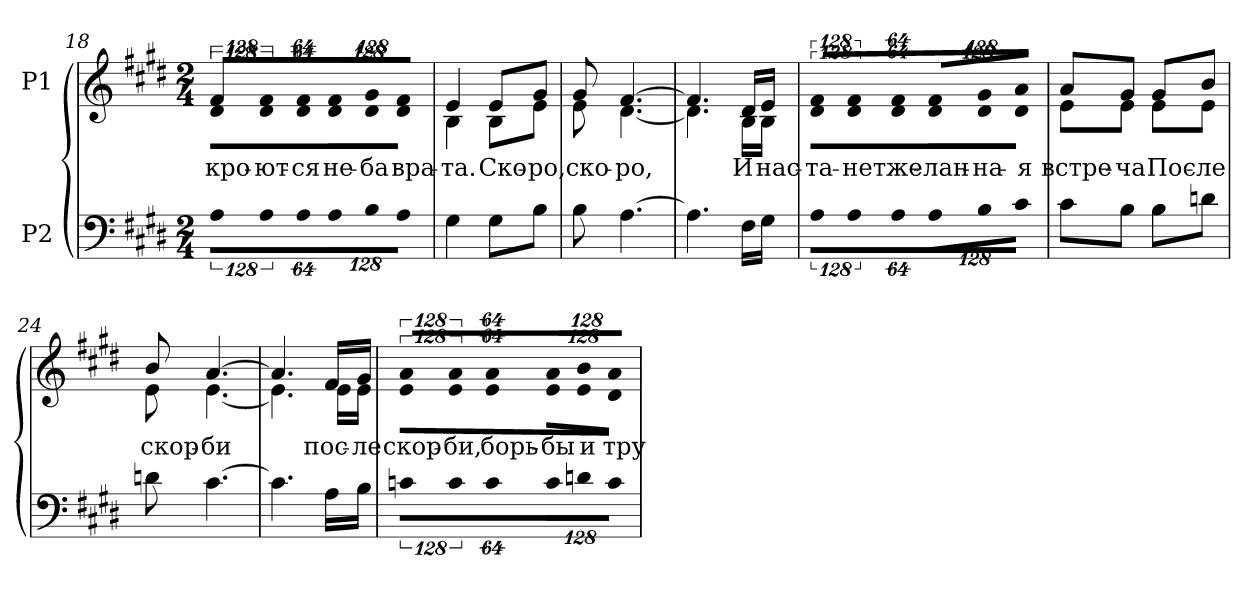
**kern	**kern	**text
*part2	*part1	*part1
*staff2	*staff1	*staff1
*I"P2	*I"P1	*
*clefF4	*clefG2	*
*k[f#c#g#d#]	*k[f#c#g#d#]	*
*E:	*E:	*
*M2/4	*M2/4	*
=18	=18	=18
!LO:N:vis=8	!LO:N:vis=8	!
*	*^	*
!	!	!LO:N:vis=8	!LO:LY:b:color=#000000
1024%85Ai\L	1024%85f#i/L	1024%85d#i\L	-кро-
!LO:N:vis=8	!LO:N:vis=8	!	!
!	!	!LO:N:vis=8	!LO:LY:b:color=#000000
1024%85Ai\	1024%85f#i/	1024%85d#i\	-ют-
!LO:N:vis=8	!LO:N:vis=8	!	!
!	!	!LO:N:vis=8	!LO:LY:b:color=#000000
512%43Ai\J	512%43f#i/J	512%43d#i\J	-ся
!LO:N:vis=8	!LO:N:vis=8	!	!
!	!	!LO:N:vis=8	!LO:LY:b:color=#000000
1024%85Ai\L	1024%85f#i/L	1024%85d#i\L	не-
!LO:N:vis=8	!LO:N:vis=8	!	!
!	!	!LO:N:vis=8	!LO:LY:b:color=#000000
1024%85Bi\	1024%85g#i/	1024%85d#i\	-ба
!LO:N:vis=8	!LO:N:vis=8	!	!
!	!	!LO:N:vis=8	!LO:LY:b:color=#000000
512%43Ai\J	512%43f#i/J	512%43d#i\J	вра-
=19	=19	=19	=19
!	!	!	!LO:LY:b:color=#000000
4G#i\	4ei/	4Bi\	-та.
!	!	!	!LO:LY:b:color=#000000
8G#i\L	8ei/L	8Bi\L	Ско-
!	!	!	!LO:LY:b:color=#000000
8Bi\J	8g#i/J	8ei\J	-ро,
!!LO:LB:g=z	!!
=20	=20	=20	=20
!	!	!	!LO:LY:b:color=#000000
8Bi\	8g#i/	8ei\	ско-
!	!	!	!LO:LY:b:color=#000000
[>4.Ai\	[>4.f#i/	[<4.d#i\	-ро,
=21	=21	=21	=21
4.Ai\]	4.f#i/]	4.d#i\]	.
!	!	!	!LO:LY:b:color=#000000
16F#i\LL	16d#i/LL	16Bi\LL	И
!	!	!	!LO:LY:b:color=#000000
16G#i\JJ	16ei/JJ	16Bi\JJ	нас-
=22	=22	=22	=22
!LO:N:vis=8	!LO:N:vis=8	!	!
!	!	!LO:N:vis=8	!LO:LY:b:color=#000000
1024%85Ai\L	1024%85f#i/L	1024%85d#i\L	-та-
!LO:N:vis=8	!LO:N:vis=8	!	!
!	!	!LO:N:vis=8	!LO:LY:b:color=#000000
1024%85Ai\	1024%85f#i/	1024%85d#i\	-нет
!LO:N:vis=8	!LO:N:vis=8	!	!
!	!	!LO:N:vis=8	!LO:LY:b:color=#000000
512%43Ai\J	512%43f#i/J	512%43d#i\J	же-
!LO:N:vis=8	!LO:N:vis=8	!	!
!	!	!LO:N:vis=8	!LO:LY:b:color=#000000
1024%85Ai\L	1024%85f#i/L	1024%85d#i\L	-лан-
!LO:N:vis=8	!LO:N:vis=8	!	!
!	!	!LO:N:vis=8	!LO:LY:b:color=#000000
1024%85Bi\	1024%85g#i/	1024%85d#i\	-на-
!LO:N:vis=8	!LO:N:vis=8	!	!
!	!	!LO:N:vis=8	!LO:LY:b:color=#000000
512%43c#i\J	512%43ai/J	512%43d#i\J	-я
=23	=23	=23	=23
!	!	!	!LO:LY:b:color=#000000
8c#i\L	8ai/L	8ei\L	встре-
!	!	!	!LO:LY:b:color=#000000
8Bi\J	8g#i/J	8ei\J	-ча
!	!	!	!LO:LY:b:color=#000000
8Bi\L	8g#i/L	8ei\L	Пос-
!	!	!	!LO:LY:b:color=#000000
8dni\J	8bi/J	8ei\J	-ле
=24	=24	=24	=24
!	!	!	!LO:LY:b:color=#000000
8dni\	8bi/	8ei\	скор-
!	!	!	!LO:LY:b:color=#000000
[>4.c#i\	[>4.ai/	[<4.ei\	-би
=25	=25	=25	=25
4.c#i\]	4.ai/]	4.ei\]	.
!	!	!	!LO:LY:b:color=#000000
16Ai\LL	16f#i/LL	16ei\LL	пос-
!	!	!	!LO:LY:b:color=#000000
16Bi\JJ	16g#i/JJ	16ei\JJ	-ле
!!LO:LB:g=z	!!
=26	=26	=26	=26
!LO:N:vis=8	!LO:N:vis=8	!	!
!	!	!LO:N:vis=8	!LO:LY:b:color=#000000
1024%85cni\L	1024%85ai/L	1024%85ei\L	скор-
!LO:N:vis=8	!LO:N:vis=8	!	!
!	!	!LO:N:vis=8	!LO:LY:b:color=#000000
1024%85ci\	1024%85ai/	1024%85ei\	-би,
!LO:N:vis=8	!LO:N:vis=8	!	!
!	!	!LO:N:vis=8	!LO:LY:b:color=#000000
512%43ci\J	512%43ai/J	512%43ei\J	борь-
!LO:N:vis=8	!LO:N:vis=8	!	!
!	!	!LO:N:vis=8	!LO:LY:b:color=#000000
1024%85ci\L	1024%85ai/L	1024%85ei\L	-бы
!LO:N:vis=8	!LO:N:vis=8	!	!
!	!	!LO:N:vis=8	!LO:LY:b:color=#000000
1024%85dni\	1024%85bi/	1024%85ei\	и
!LO:N:vis=8	!LO:N:vis=8	!	!
!	!	!LO:N:vis=8	!LO:LY:b:color=#000000
512%43ci\J	512%43ai/J	512%43d#i\J	тру-
*	*v	*v	*
=	=	=
*-	*-	*-
